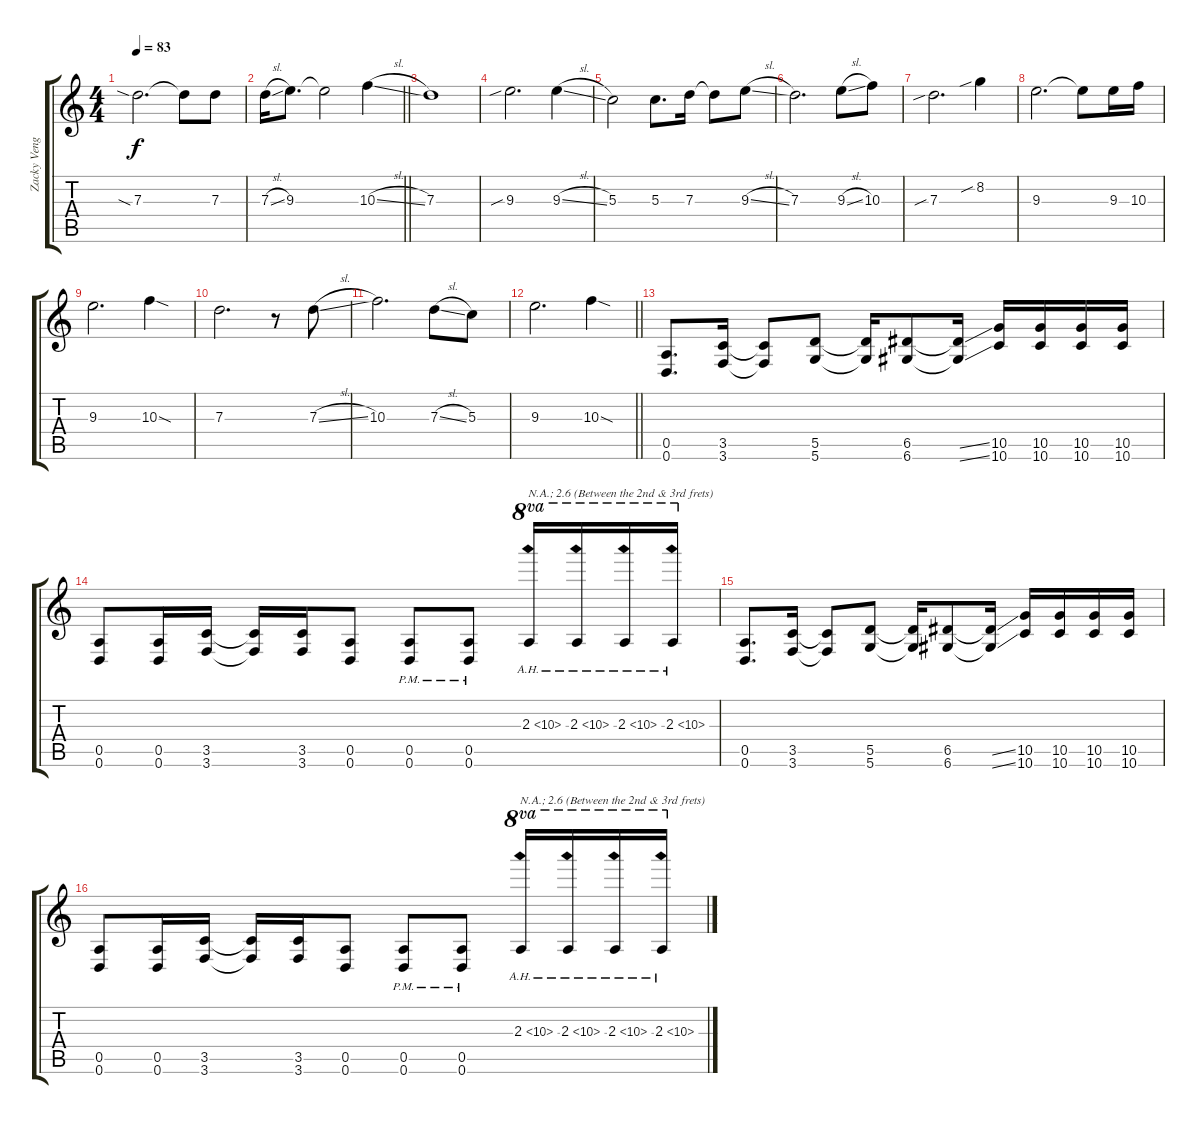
\track ("Zacky Vengeance" "Zacky Veng") {instrument distortionguitar}
\staff {score tabs}
\tuning (E4 B3 G3 D3 A2 D2) {hide}
\ts (4 4)
\tempo 83
\clef g2
\ks c
7.3{sia}.2{d dy f} 7.3{t}.8 7.3.8 |
\barLineRight lightlight
7.3{sl}.16 9.3.8{d} 9.3{t}.2 10.3{sl}.4 |
7.3.1 |
9.3{sib}.2{d} 9.3{sl}.4 |
5.3.2 5.3.8{d} 7.3.16 7.3{t}.8 9.3{sl}.8 |
7.3.2{d} 9.3{sl}.8 10.3.8 |
7.3{sib}.2{d} 8.2{sib}.4 |
9.3.2{d} 9.3{t}.8 9.3.16 10.3.16 |
9.3.2{d} 10.3{sod}.4 |
7.3.2{d} r.8 7.3{sl}.8 |
10.3.2{d} 7.3{sl}.8 5.3.8 |
\barLineRight lightlight
9.3.2{d} 10.3{sod}.4 |
(0.5 0.6).8{d instrument distortionguitar} (3.5 3.6).16 (3.5{t} 3.6{t}).8 (5.5 5.6).8 (5.5{t} 5.6{t}).16 (6.5 6.6).8 (6.5{ss t} 6.6{ss t}).16 (10.5 10.6).16 (10.5 10.6).16 (10.5 10.6).16 (10.5 10.6).16 |
(0.5 0.6).8 (0.5 0.6).16 (3.5 3.6).16 (3.5{t} 3.6{t}).16 (3.5 3.6).16 (0.5 0.6).8 (0.5{pm} 0.6{pm}).8 (0.5{pm} 0.6{pm}).8 2.3{ah 8}.16{ot 8va txt "N.A.; 2.6 (Between the 2nd & 3rd frets) "} 2.3{ah 8}.16{ot 8va} 2.3{ah 8}.16{ot 8va} 2.3{ah 8}.16{ot 8va} |
(0.5 0.6).8{d} (3.5 3.6).16 (3.5{t} 3.6{t}).8 (5.5 5.6).8 (5.5{t} 5.6{t}).16 (6.5 6.6).8 (6.5{ss t} 6.6{ss t}).16 (10.5 10.6).16 (10.5 10.6).16 (10.5 10.6).16 (10.5 10.6).16 |
(0.5 0.6).8 (0.5 0.6).16 (3.5 3.6).16 (3.5{t} 3.6{t}).16 (3.5 3.6).16 (0.5 0.6).8 (0.5{pm} 0.6{pm}).8 (0.5{pm} 0.6{pm}).8 2.3{ah 8}.16{ot 8va txt "N.A.; 2.6 (Between the 2nd & 3rd frets) "} 2.3{ah 8}.16{ot 8va} 2.3{ah 8}.16{ot 8va} 2.3{ah 8}.16{ot 8va}
